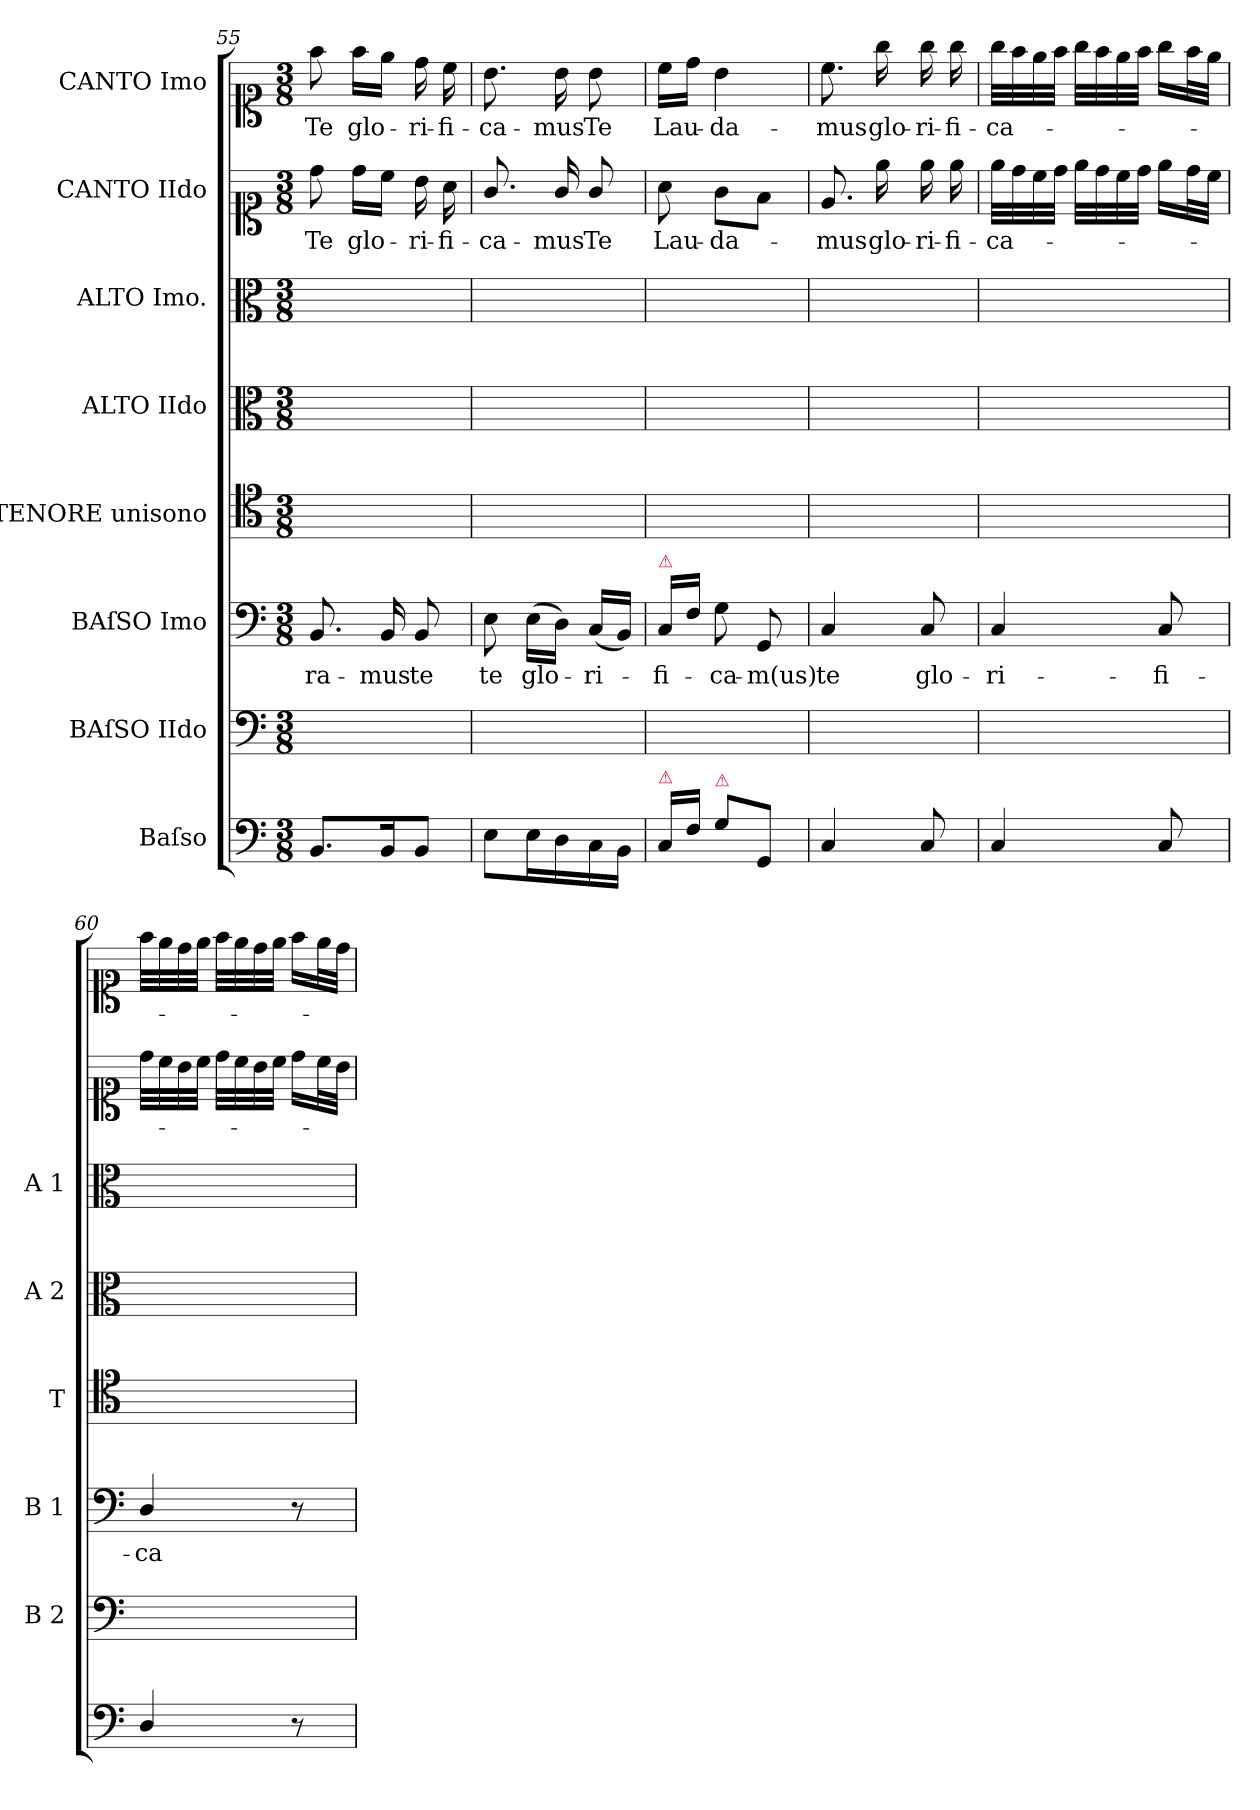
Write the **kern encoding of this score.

**kern	**kern	**kern	**text	**kern	**kern	**kern	**kern	**text	**kern	**text
*part8	*part7	*part6	*part6	*part5	*part4	*part3	*part2	*part2	*part1	*part1
*staff8	*staff7	*staff6	*staff6	*staff5	*staff4	*staff3	*staff2	*staff2	*staff1	*staff1
*I"Baſso	*I"BAſSO IIdo	*I"BAſSO Imo	*	*I"TENORE unisono	*I"ALTO IIdo	*I"ALTO Imo.	*I"CANTO IIdo	*	*I"CANTO Imo	*
*	*I'B 2	*I'B 1	*	*I'T	*I'A 2	*I'A 1	*	*	*	*
*clefF4	*clefF4	*clefF4	*	*clefC4	*clefC3	*clefC3	*clefC1	*	*clefC1	*
*k[]	*k[]	*k[]	*	*k[]	*k[]	*k[]	*k[]	*	*k[]	*
*C:	*C:	*C:	*	*C:	*C:	*C:	*C:	*	*C:	*
*M3/8	*M3/8	*M3/8	*	*M3/8	*M3/8	*M3/8	*M3/8	*	*M3/8	*
=55	=55	=55	=55	=55	=55	=55	=55	=55	=55	=55
8.BB/L	4.ryy	8.BB/	-ra-	4.ryy	4.ryy	4.ryy	8dd\	Te	8ff\	Te
.	.	.	.	.	.	.	16dd\LL	glo-	16ff\LL	glo-
16BB/K	.	16BB/	-mus	.	.	.	16cc\JJ	.	16ee\JJ	.
8BB/J	.	8BB/	te	.	.	.	16b\	-ri-	16dd\	-ri-
.	.	.	.	.	.	.	16a\	-fi-	16cc\	-fi-
=56	=56	=56	=56	=56	=56	=56	=56	=56	=56	=56
8E\L	4.ryy	8E\	te	4.ryy	4.ryy	4.ryy	8.g/	-ca-	8.b\	-ca-
16E\L	.	(16E\LL	glo-	.	.	.	.	.	.	.
16D\	.	16D\JJ)	.	.	.	.	16g/	-mus	16b\	-mus
16C\	.	(16C/LL	-ri-	.	.	.	8g/	Te	8b\	Te
16BB\JJ	.	16BB/JJ)	.	.	.	.	.	.	.	.
=57	=57	=57	=57	=57	=57	=57	=57	=57	=57	=57
!	!	!LO:TX:a:color=crimson:t=⚠	!	!	!	!	!	!	!	!
!LO:TX:a:color=crimson:t=⚠	!	!	!	!	!	!	!	!	!	!
16C/LL	4.ryy	16C/LL	-fi-	4.ryy	4.ryy	4.ryy	8a\	Lau-	16cc\LL	Lau-
16F\JJ	.	16F\JJ	.	.	.	.	.	.	16dd\JJ	.
!LO:TX:a:color=crimson:t=⚠	!	!	!	!	!	!	!	!	!	!
8G\L	.	8G\	-ca-	.	.	.	8g\L	-da-	4b\	-da-
8GG/J	.	8GG/	-m(us)	.	.	.	8f\J	.	.	.
=58	=58	=58	=58	=58	=58	=58	=58	=58	=58	=58
4C/	4.ryy	4C/	te	4.ryy	4.ryy	4.ryy	8.e/	-mus	8.cc\	-mus
.	.	.	.	.	.	.	16ee\	glo-	16gg\	glo-
8C/	.	8C/	glo-	.	.	.	16ee\	-ri-	16gg\	-ri-
.	.	.	.	.	.	.	16ee\	-fi-	16gg\	-fi-
=59	=59	=59	=59	=59	=59	=59	=59	=59	=59	=59
4C/	4.ryy	4C/	-ri-	4.ryy	4.ryy	4.ryy	32ee\LLL	-ca-	32gg\LLL	-ca-
.	.	.	.	.	.	.	32dd\	.	32ff\	.
.	.	.	.	.	.	.	32cc\	.	32ee\	.
.	.	.	.	.	.	.	32dd\JJJ	.	32ff\JJJ	.
.	.	.	.	.	.	.	32ee\LLL	.	32gg\LLL	.
.	.	.	.	.	.	.	32dd\	.	32ff\	.
.	.	.	.	.	.	.	32cc\	.	32ee\	.
.	.	.	.	.	.	.	32dd\JJJ	.	32ff\JJJ	.
8C/	.	8C/	-fi-	.	.	.	16ee\LL	.	16gg\LL	.
.	.	.	.	.	.	.	32dd\L	.	32ff\L	.
.	.	.	.	.	.	.	32cc\JJJ	.	32ee\JJJ	.
=60	=60	=60	=60	=60	=60	=60	=60	=60	=60	=60
4D/	4.ryy	4D/	-ca-	4.ryy	4.ryy	4.ryy	32dd\LLL	.	32ff\LLL	.
.	.	.	.	.	.	.	32cc\	.	32ee\	.
.	.	.	.	.	.	.	32b\	.	32dd\	.
.	.	.	.	.	.	.	32cc\JJJ	.	32ee\JJJ	.
.	.	.	.	.	.	.	32dd\LLL	.	32ff\LLL	.
.	.	.	.	.	.	.	32cc\	.	32ee\	.
.	.	.	.	.	.	.	32b\	.	32dd\	.
.	.	.	.	.	.	.	32cc\JJJ	.	32ee\JJJ	.
8r	.	8r	.	.	.	.	16dd\LL	.	16ff\LL	.
.	.	.	.	.	.	.	32cc\L	.	32ee\L	.
.	.	.	.	.	.	.	32b\JJJ	.	32dd\JJJ	.
=	=	=	=	=	=	=	=	=	=	=
*-	*-	*-	*-	*-	*-	*-	*-	*-	*-	*-
